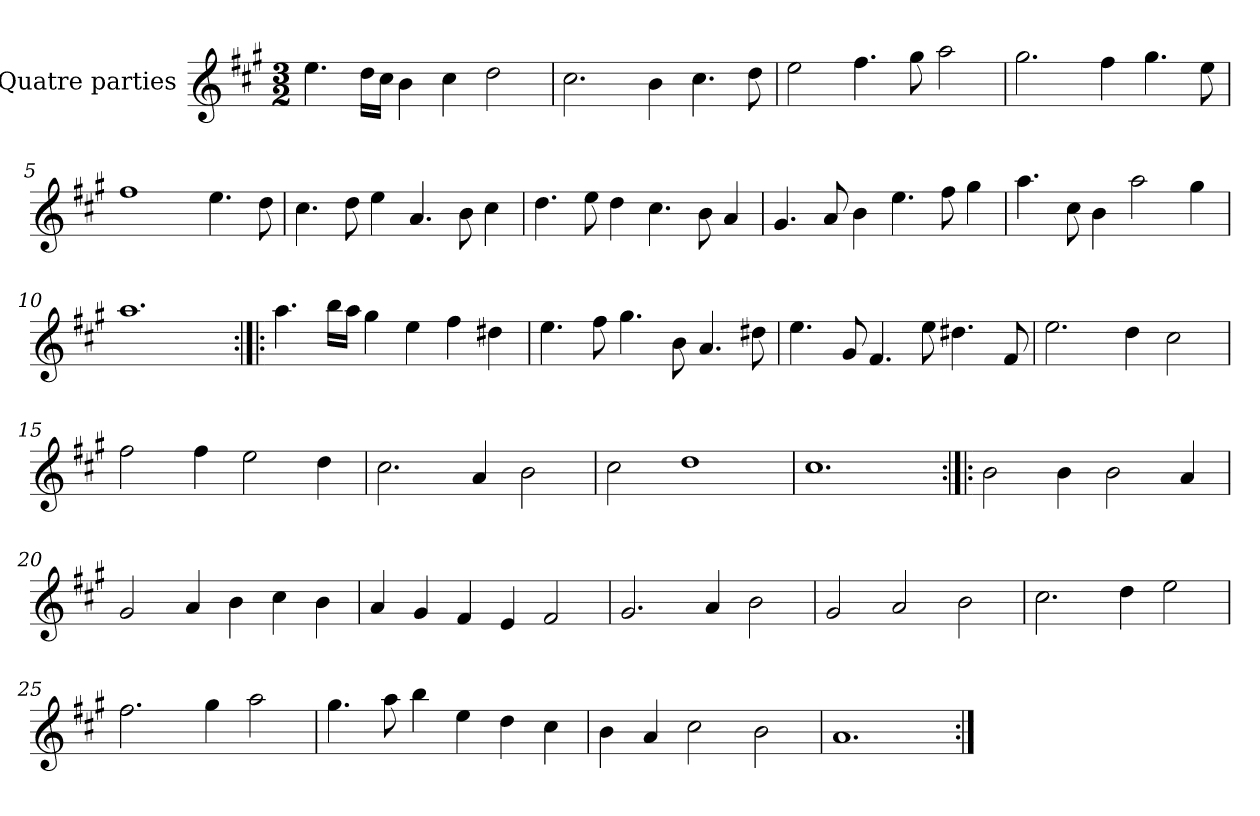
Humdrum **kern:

**kern
*part1
*staff1
*I"Quatre parties
*clefG2
*k[f#c#g#]
*M3/2
*MM180
=1
4.ee\
16dd\LL
16cc#\JJ
4b\
4cc#\
2dd\
=2
2.cc#\
4b\
4.cc#\
8dd\
=3
2ee\
4.ff#\
8gg#\
2aa\
=4
2.gg#\
4ff#\
4.gg#\
8ee\
=5
1ff#
4.ee\
8dd\
=6
4.cc#\
8dd\
4ee\
4.a/
8b\
4cc#\
=7
4.dd\
8ee\
4dd\
4.cc#\
8b\
4a/
=8
4.g#/
8a/
4b\
4.ee\
8ff#\
4gg#\
=9
4.aa\
8cc#\
4b\
2aa\
4gg#\
=10
1.aa
=11:|!|:
4.aa\
16bb\LL
16aa\JJ
4gg#\
4ee\
4ff#\
4dd#X\
=12
4.ee\
8ff#\
4.gg#\
8b\
4.a/
8dd#X\
=13
4.ee\
8g#/
4.f#/
8ee\
4.dd#X\
8f#/
=14
2.ee\
4dd\
2cc#\
=15
2ff#\
4ff#\
2ee\
4dd\
=16
2.cc#\
4a/
2b\
=17
2cc#\
1dd
=18
1.cc#
=19:|!|:
2b\
4b\
2b\
4a/
=20
2g#/
4a/
4b\
4cc#\
4b\
=21
4a/
4g#/
4f#/
4e/
2f#/
=22
2.g#/
4a/
2b\
=23
2g#/
2a/
2b\
=24
2.cc#\
4dd\
2ee\
=25
2.ff#\
4gg#\
2aa\
=26
4.gg#\
8aa\
4bb\
4ee\
4dd\
4cc#\
=27
4b\
4a/
2cc#\
2b\
=28
1.a
=:|!
*-
